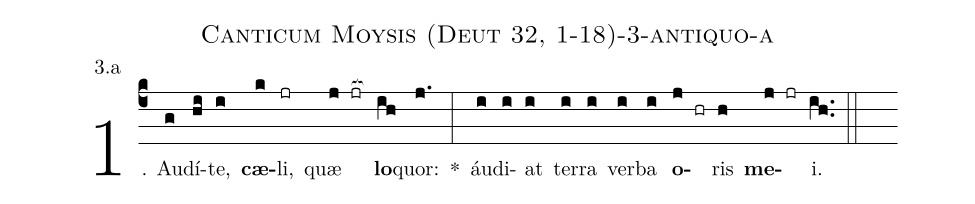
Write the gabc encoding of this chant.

name: Canticum Moysis (Deut 32, 1-18)-3-antiquo-a;
annotation: 3.a;
%%
(c4)1. Au(g)dí(hi)te,(i) <b>cæ</b>(k)li,(jr) quæ(j jr[ocb:1{]) <b>lo</b>(ih[ocb:0}])quor:(j.) *(:) áu(i)di(i)at(i) ter(i)ra(i) ver(i)ba(i) <b>o</b>(j hr)ris(h) <b>me</b>(j jr)i.(ih..) (::)
